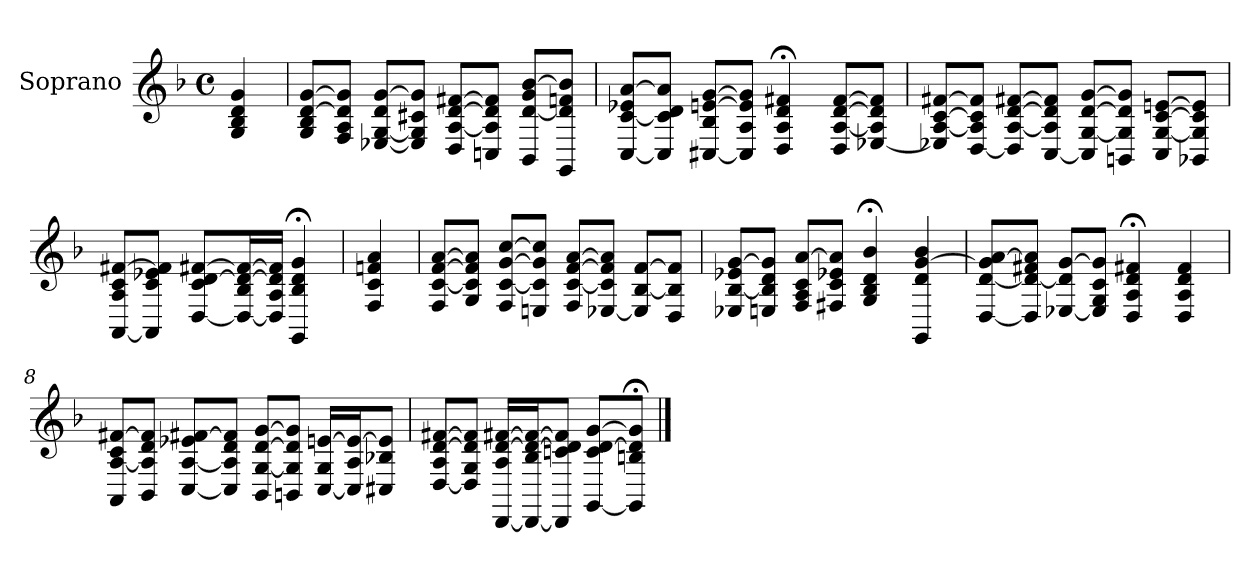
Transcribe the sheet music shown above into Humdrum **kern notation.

**kern
*part1
*staff1
*I"Soprano
*I'S
*clefG2
*k[b-]
*d:
*M4/4
*met(c)
=
4G 4B- 4d 4g
=1
8G 8B- [8d [8gL
8F 8A 8d] 8g]J
[8E-X [8G 8d [8gL
8E-] 8G] 8c#X 8g]J
8D [8A [8d [8f#XL
8Cn 8A] 8d] 8f#]J
8BB- [8d 8g [8b-L
8GG 8d] 8fn 8b-]J
=2
[8C [8c 8e-X [8aL
8C] 8c] 8d 8a]J
[8C#X 8B- [8en [8gL
8C#] 8A 8e] 8g]J
4D;< 4A;< 4d;< 4f#X;<
8D [8A [8d [8f#L
[8E-X 8A] 8d] 8f#]J
=3
8E-X] [8A [8c [8f#XL
[8D 8A] 8c] 8f#]J
8D] [8A [8d [8f#XL
[8C 8A] 8d] 8f#]J
8C] [8G [8d [8gL
8BBn 8G] 8d] 8g]J
8C [8G [8c [8enL
8BB-X 8G] 8c] 8e]J
=
[8AA 8A 8c [8f#XL
8AA] 8c 8e-X 8f#]J
[8D 8c [8d [8f#XL
16D_ 16B- 16d_ 16f#_L
16D] 16A 16d] 16f#]JJ
4GG;< 4B-;< 4d;< 4g;<
=4
4F 4c 4fn 4a
=5
8F [8c [8f [8aL
8G 8c] 8f] 8a]J
8F [8c [8g [8ccL
8En 8c] 8g] 8cc]J
8F [8c [8f [8aL
[8E-X 8c] 8f] 8a]J
8E-] [8B- [8fL
8D 8B-] 8f]J
=6
8E-X [8B- 8e-X [8gL
8En 8B-] 8d 8g]J
8F 8A 8c [8aL
8F#X 8c 8e-X 8a]J
4G;< 4B-;< 4d;< 4b-;<
4GG 4d [4g 4b-
=7
[8D [8d 8g] [8aL
8D] 8d_ 8f#X 8a]J
[8E-X 8d] [8gL
8E-] 8G 8c 8g]J
4D;< 4A;< 4d;< 4f#X;<
4D 4A 4d 4f#
=8
8AA [8A 8c [8f#XL
8BB- 8A] 8d 8f#]J
[8C [8A 8e-X [8f#XL
8C] 8A] 8d 8f#]J
8BB- [8G [8d [8gL
8BBn 8G] 8d] 8g]J
[16C 16G [16enLL
16C] 16A 16e_J
8C#X 8B-X 8e]J
=9
[8D 8A [8d [8f#XL
8D] 8G 8d] 8f#]J
[16DD 16A [16d [16f#XLL
16DD_ 16B- 16d_ 16f#_J
8DD] 8cn 8d] 8f#]J
[8GG 8c [8d [8gL
8GG];< 8Bn;< 8d];< 8g];<J
==
*-
